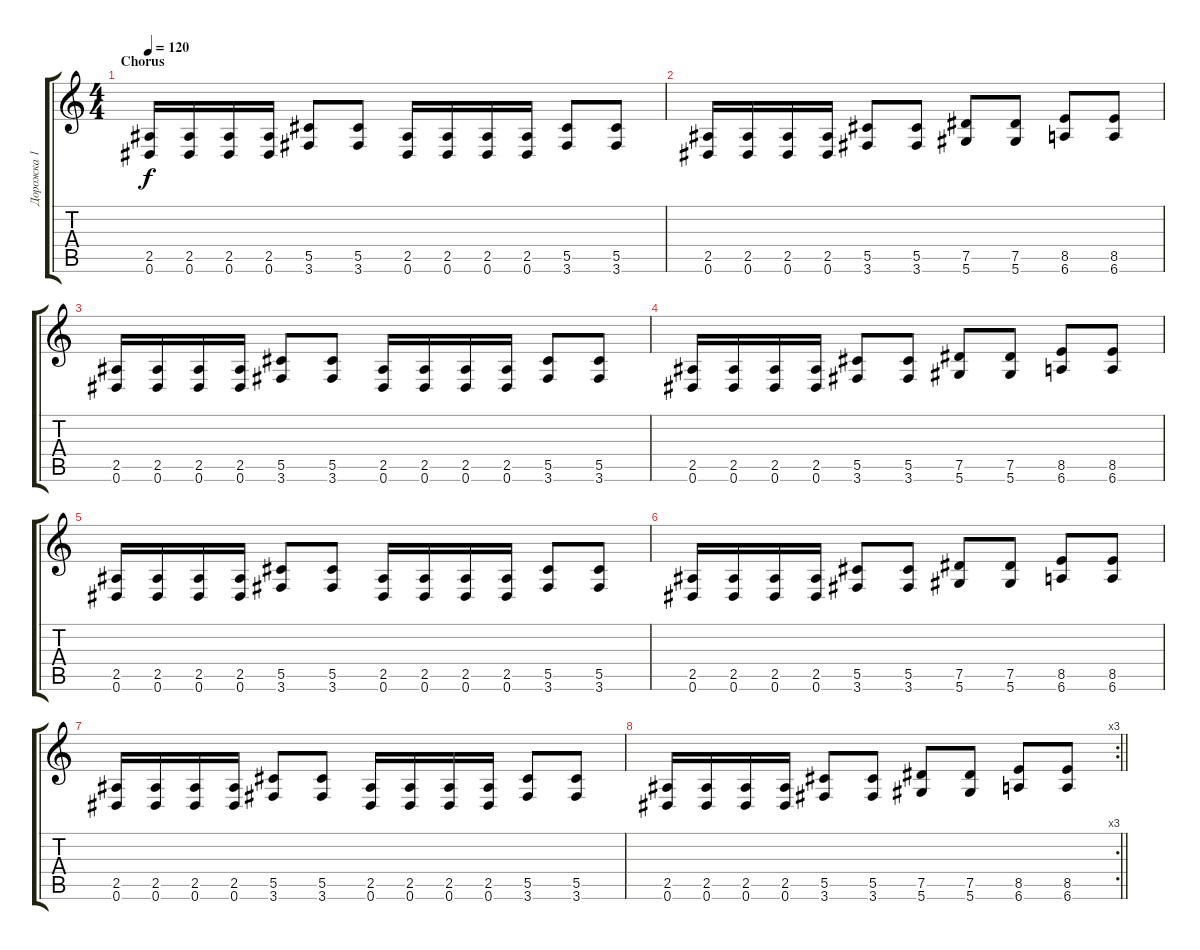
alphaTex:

\track ("Дорожка 1" "Дорожка 1") {instrument distortionguitar}
\staff {score tabs}
\tuning (Eb4 Bb3 Gb3 Db3 Ab2 Eb2) {hide}
\ts (4 4)
\section ("" "Chorus")
\tempo 120
\clef g2
\ks c
(2.5 0.6).16{dy f} (2.5 0.6).16 (2.5 0.6).16 (2.5 0.6).16 (5.5 3.6).8 (5.5 3.6).8 (2.5 0.6).16 (2.5 0.6).16 (2.5 0.6).16 (2.5 0.6).16 (5.5 3.6).8 (5.5 3.6).8 |
(2.5 0.6).16 (2.5 0.6).16 (2.5 0.6).16 (2.5 0.6).16 (5.5 3.6).8 (5.5 3.6).8 (7.5 5.6).8 (7.5 5.6).8 (8.5 6.6).8 (8.5 6.6).8 |
(2.5 0.6).16 (2.5 0.6).16 (2.5 0.6).16 (2.5 0.6).16 (5.5 3.6).8 (5.5 3.6).8 (2.5 0.6).16 (2.5 0.6).16 (2.5 0.6).16 (2.5 0.6).16 (5.5 3.6).8 (5.5 3.6).8 |
(2.5 0.6).16 (2.5 0.6).16 (2.5 0.6).16 (2.5 0.6).16 (5.5 3.6).8 (5.5 3.6).8 (7.5 5.6).8 (7.5 5.6).8 (8.5 6.6).8 (8.5 6.6).8 |
(2.5 0.6).16 (2.5 0.6).16 (2.5 0.6).16 (2.5 0.6).16 (5.5 3.6).8 (5.5 3.6).8 (2.5 0.6).16 (2.5 0.6).16 (2.5 0.6).16 (2.5 0.6).16 (5.5 3.6).8 (5.5 3.6).8 |
(2.5 0.6).16 (2.5 0.6).16 (2.5 0.6).16 (2.5 0.6).16 (5.5 3.6).8 (5.5 3.6).8 (7.5 5.6).8 (7.5 5.6).8 (8.5 6.6).8 (8.5 6.6).8 |
(2.5 0.6).16 (2.5 0.6).16 (2.5 0.6).16 (2.5 0.6).16 (5.5 3.6).8 (5.5 3.6).8 (2.5 0.6).16 (2.5 0.6).16 (2.5 0.6).16 (2.5 0.6).16 (5.5 3.6).8 (5.5 3.6).8 |
\rc 3
\barLineRight lightlight
(2.5 0.6).16 (2.5 0.6).16 (2.5 0.6).16 (2.5 0.6).16 (5.5 3.6).8 (5.5 3.6).8 (7.5 5.6).8 (7.5 5.6).8 (8.5 6.6).8 (8.5 6.6).8
